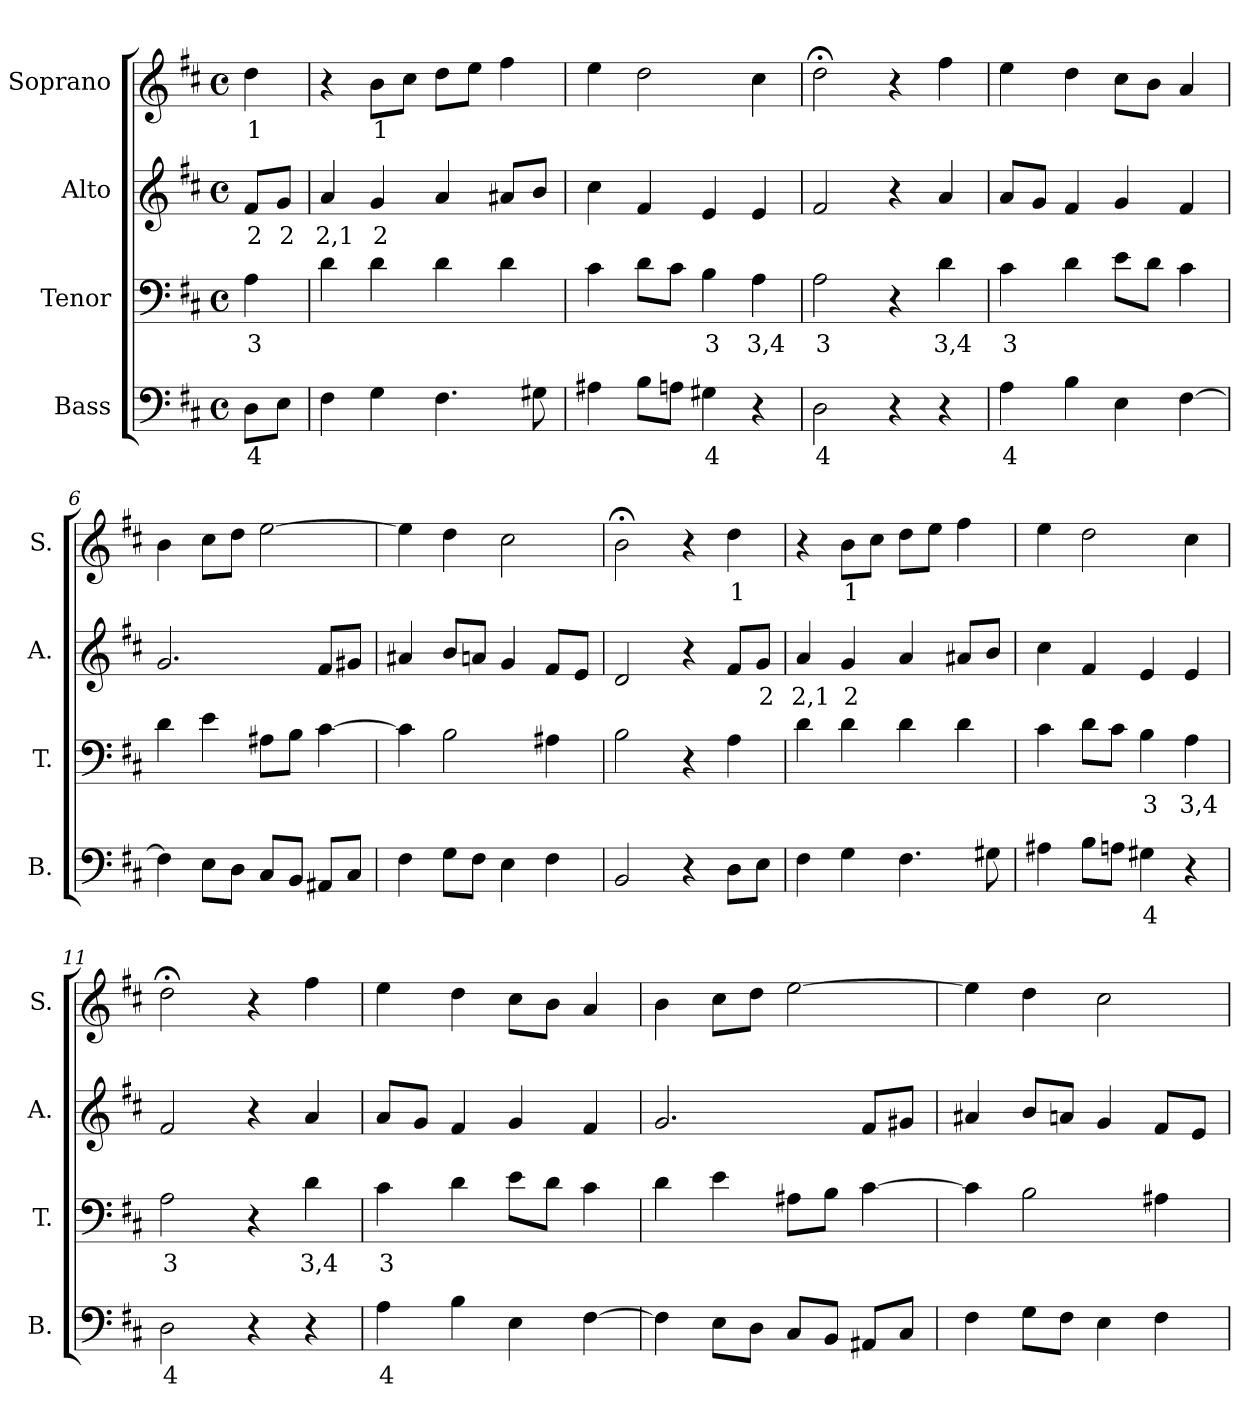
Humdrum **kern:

**kern	**text	**kern	**text	**kern	**text	**kern	**text
*part4	*part4	*part3	*part3	*part2	*part2	*part1	*part1
*staff4	*staff4	*staff3	*staff3	*staff2	*staff2	*staff1	*staff1
*I"Bass	*	*I"Tenor	*	*I"Alto	*	*I"Soprano	*
*I'B.	*	*I'T.	*	*I'A.	*	*I'S.	*
*clefF4	*	*clefF4	*	*clefG2	*	*clefG2	*
*k[f#c#]	*	*k[f#c#]	*	*k[f#c#]	*	*k[f#c#]	*
*b:	*	*b:	*	*b:	*	*b:	*
*M4/4	*	*M4/4	*	*M4/4	*	*M4/4	*
*met(c)	*	*met(c)	*	*met(c)	*	*met(c)	*
*MM120	*	*MM120	*	*MM120	*	*MM120	*
=1	=1	=1	=1	=1	=1	=1	=1
8Di\L	4	4Aj\	3	8f#Z/L	2	4ddV\	1
8Ei\J	.	.	.	8gZ/J	2	.	.
=2	=2	=2	=2	=2	=2	=2	=2
4F#i\	.	4dj\	.	4aZ/	2,1	4r	.
4Gi\	.	4dj\	.	4gZ/	2	8bV\L	1
.	.	.	.	.	.	8cc#V\J	.
4.F#i\	.	4dj\	.	4aZ/	.	8ddV\L	.
.	.	.	.	.	.	8eeV\J	.
.	.	4dj\	.	8a#XZ/L	.	4ff#V\	.
8G#Xi\	.	.	.	8bZ/J	.	.	.
=3	=3	=3	=3	=3	=3	=3	=3
4A#Xi\	.	4c#j\	.	4cc#Z\	.	4eeV\	.
8Bi\L	.	8dj\L	.	4f#Z/	.	2ddV\	.
8Ani\J	.	8c#j\J	.	.	.	.	.
4G#Xi\	4	4Bj\	3	4eZ/	.	.	.
4r	.	4Aj\	3,4	4eZ/	.	4cc#V\	.
=4	=4	=4	=4	=4	=4	=4	=4
2Di\	4	2Aj\	3	2f#Z/	.	2dd;<V\	.
4r	.	4r	.	4r	.	4r	.
4r	.	4dj\	3,4	4aZ/	.	4ff#V\	.
=5	=5	=5	=5	=5	=5	=5	=5
4Ai\	4	4c#j\	3	8aZ/L	.	4eeV\	.
.	.	.	.	8gZ/J	.	.	.
4Bi\	.	4dj\	.	4f#Z/	.	4ddV\	.
4Ei\	.	8ej\L	.	4gZ/	.	8cc#V\L	.
.	.	8dj\J	.	.	.	8bV\J	.
[4F#i\	.	4c#j\	.	4f#Z/	.	4aV/	.
!!LO:LB:g=z
=6	=6	=6	=6	=6	=6	=6	=6
4F#i\]	.	4dj\	.	2.gZ/	.	4bV\	.
8Ei\L	.	4ej\	.	.	.	8cc#V\L	.
8Di\J	.	.	.	.	.	8ddV\J	.
8C#i/L	.	8A#Xj\L	.	.	.	[2eeV\	.
8BBi/J	.	8Bj\J	.	.	.	.	.
8AA#Xi/L	.	[4c#j\	.	8f#Z/L	.	.	.
8C#i/J	.	.	.	8g#XZ/J	.	.	.
=7	=7	=7	=7	=7	=7	=7	=7
4F#i\	.	4c#j\]	.	4a#XZ/	.	4eeV\]	.
8Gi\L	.	2Bj\	.	8bZ/L	.	4ddV\	.
8F#i\J	.	.	.	8anZ/J	.	.	.
4Ei\	.	.	.	4gZ/	.	2cc#V\	.
4F#i\	.	4A#Xj\	.	8f#Z/L	.	.	.
.	.	.	.	8eZ/J	.	.	.
=8	=8	=8	=8	=8	=8	=8	=8
2BBi/	.	2Bj\	.	2dZ/	.	2b;<V\	.
4r	.	4r	.	4r	.	4r	.
8Di\L	.	4Aj\	.	8f#Z/L	.	4ddV\	1
8Ei\J	.	.	.	8gZ/J	2	.	.
=9	=9	=9	=9	=9	=9	=9	=9
4F#i\	.	4dj\	.	4aZ/	2,1	4r	.
4Gi\	.	4dj\	.	4gZ/	2	8bV\L	1
.	.	.	.	.	.	8cc#V\J	.
4.F#i\	.	4dj\	.	4aZ/	.	8ddV\L	.
.	.	.	.	.	.	8eeV\J	.
.	.	4dj\	.	8a#XZ/L	.	4ff#V\	.
8G#Xi\	.	.	.	8bZ/J	.	.	.
=10	=10	=10	=10	=10	=10	=10	=10
4A#Xi\	.	4c#j\	.	4cc#Z\	.	4eeV\	.
8Bi\L	.	8dj\L	.	4f#Z/	.	2ddV\	.
8Ani\J	.	8c#j\J	.	.	.	.	.
4G#Xi\	4	4Bj\	3	4eZ/	.	.	.
4r	.	4Aj\	3,4	4eZ/	.	4cc#V\	.
!!LO:PB:g=z
=11	=11	=11	=11	=11	=11	=11	=11
2Di\	4	2Aj\	3	2f#Z/	.	2dd;<V\	.
4r	.	4r	.	4r	.	4r	.
4r	.	4dj\	3,4	4aZ/	.	4ff#V\	.
=12	=12	=12	=12	=12	=12	=12	=12
4Ai\	4	4c#j\	3	8aZ/L	.	4eeV\	.
.	.	.	.	8gZ/J	.	.	.
4Bi\	.	4dj\	.	4f#Z/	.	4ddV\	.
4Ei\	.	8ej\L	.	4gZ/	.	8cc#V\L	.
.	.	8dj\J	.	.	.	8bV\J	.
[4F#i\	.	4c#j\	.	4f#Z/	.	4aV/	.
=13	=13	=13	=13	=13	=13	=13	=13
4F#i\]	.	4dj\	.	2.gZ/	.	4bV\	.
8Ei\L	.	4ej\	.	.	.	8cc#V\L	.
8Di\J	.	.	.	.	.	8ddV\J	.
8C#i/L	.	8A#Xj\L	.	.	.	[2eeV\	.
8BBi/J	.	8Bj\J	.	.	.	.	.
8AA#Xi/L	.	[4c#j\	.	8f#Z/L	.	.	.
8C#i/J	.	.	.	8g#XZ/J	.	.	.
=14	=14	=14	=14	=14	=14	=14	=14
4F#i\	.	4c#j\]	.	4a#XZ/	.	4eeV\]	.
8Gi\L	.	2Bj\	.	8bZ/L	.	4ddV\	.
8F#i\J	.	.	.	8anZ/J	.	.	.
4Ei\	.	.	.	4gZ/	.	2cc#V\	.
4F#i\	.	4A#Xj\	.	8f#Z/L	.	.	.
.	.	.	.	8eZ/J	.	.	.
=	=	=	=	=	=	=	=
*-	*-	*-	*-	*-	*-	*-	*-
